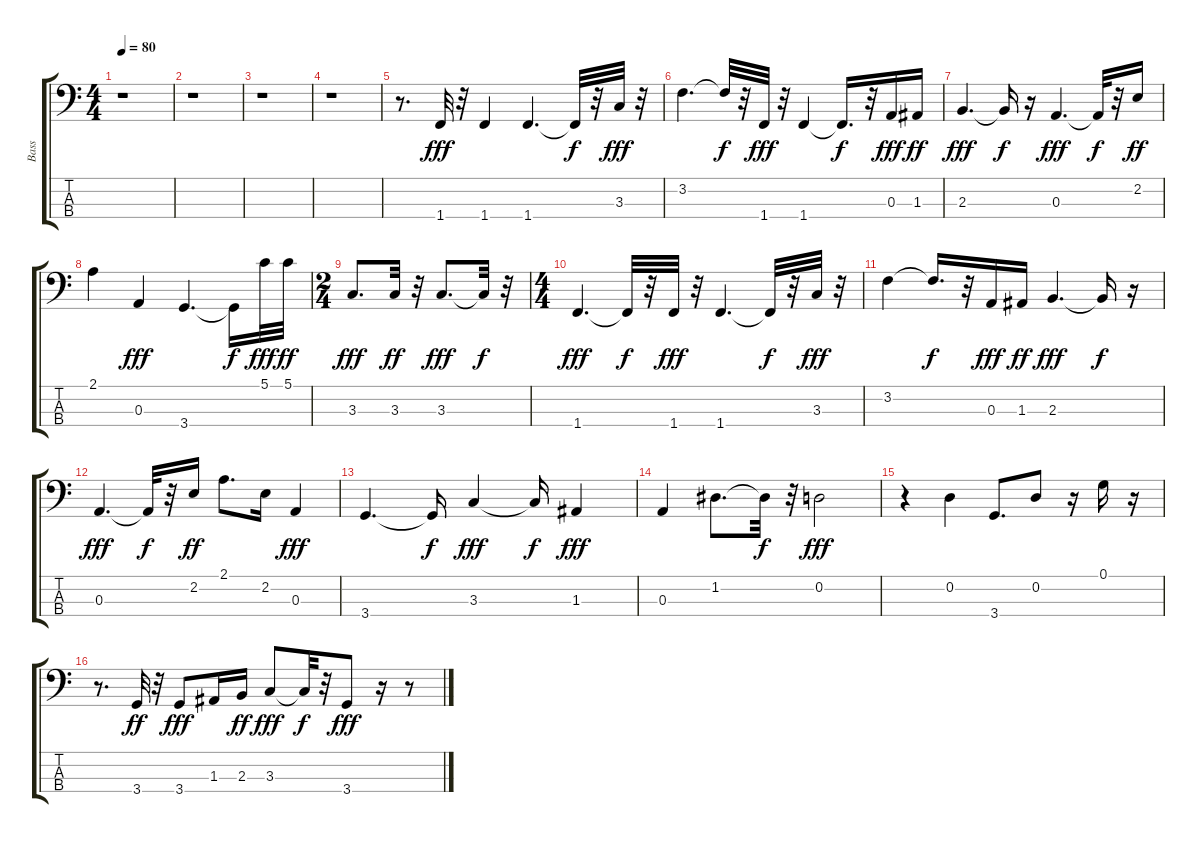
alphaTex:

\track ("Bass" "Bass") {instrument fretlessbass}
\staff {score tabs}
\tuning (G2 D2 A1 E1) {hide}
\ts (4 4)
\tempo 80
\clef f4
\ks c
r.1{dy f} |
r.1 |
r.1 |
r.1 |
r.8{d} 1.4.32{dy fff} r.32 1.4.4 1.4.4{d} 1.4{t}.32{dy f} r.32 3.3.32{dy fff} r.32 |
3.2.4{d} 3.2{t}.32{dy f} r.32 1.4.32{dy fff} r.32 1.4.4 1.4{t}.16{d dy f} r.32 0.3.16{dy fff} 1.3.16{dy ff} |
2.3.4{d dy fff} 2.3{t}.16{dy f} r.16 0.3.4{d dy fff} 0.3{t}.32{dy f} r.32 2.2.16{dy ff} |
2.1.4 0.3.4{dy fff} 3.4.4{d} 3.4{t}.16{dy f} 5.1.32{dy fff} 5.1.32{dy ff} |
\ts (2 4)
3.3.8{d dy fff} 3.3.32{dy ff} r.32 3.3.8{d dy fff} 3.3{t}.32{dy f} r.32 |
\ts (4 4)
1.4.4{d dy fff} 1.4{t}.32{dy f} r.32 1.4.32{dy fff} r.32 1.4.4{d} 1.4{t}.32{dy f} r.32 3.3.32{dy fff} r.32 |
3.2.4 3.2{t}.16{d dy f} r.32 0.3.16{dy fff} 1.3.16{dy ff} 2.3.4{d dy fff} 2.3{t}.16{dy f} r.16 |
0.3.4{d dy fff} 0.3{t}.32{dy f} r.32 2.2.16{dy ff} 2.1.8{d} 2.2.16 0.3.4{dy fff} |
3.4.4{d} 3.4{t}.16{dy f} 3.3.4{dy fff} 3.3{t}.16{dy f} 1.3.4{dy fff} |
0.3.4 1.2.8{d} 1.2{t}.32{dy f} r.32 0.2.2{dy fff} |
r.4 0.2.4 3.4.8{d} 0.2.8 r.16 0.1.16 r.16 |
r.8{d} 3.4.32{dy ff} r.32 3.4.8{dy fff} 1.3.16 2.3.16{dy ff} 3.3.8{dy fff} 3.3{t}.32{dy f} r.32 3.4.8{dy fff} r.16 r.8
